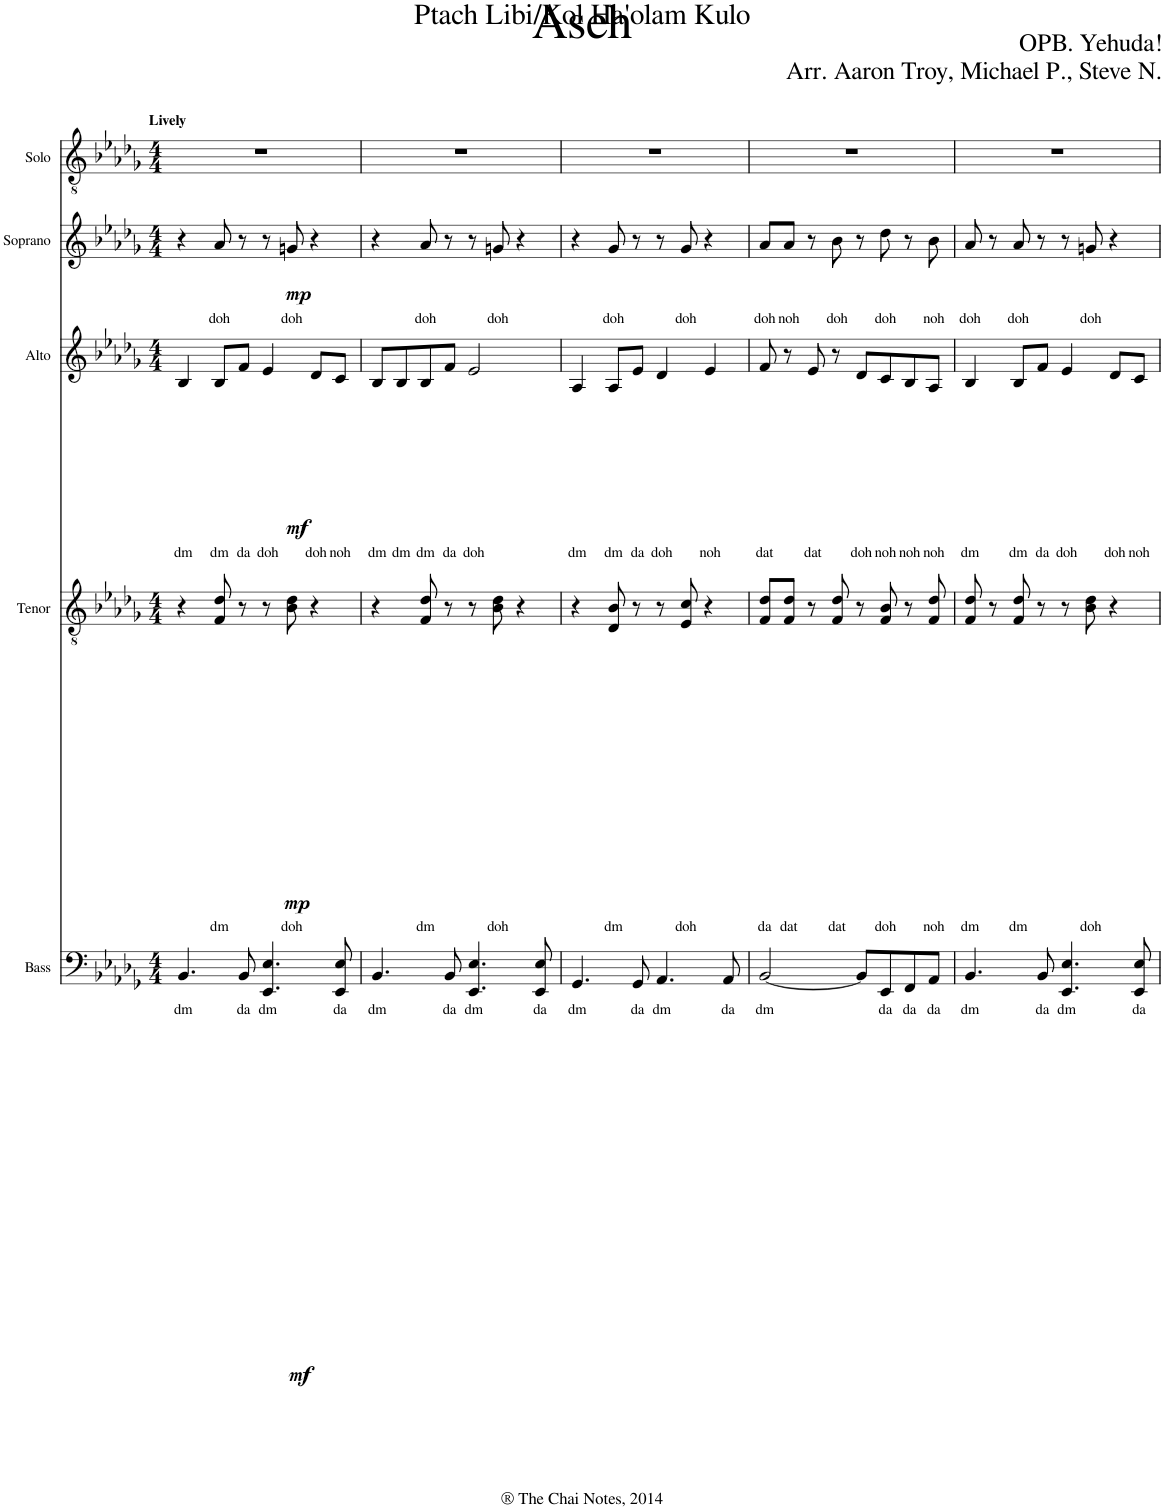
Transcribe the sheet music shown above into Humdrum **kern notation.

**kern	**text	**dynam	**kern	**text	**dynam	**kern	**text	**dynam	**kern	**text	**dynam	**kern
*part5	*part5	*part5	*part4	*part4	*part4	*part3	*part3	*part3	*part2	*part2	*part2	*part1
*staff5	*staff5	*staff5	*staff4	*staff4	*staff4	*staff3	*staff3	*staff3	*staff2	*staff2	*staff2	*staff1
*I"Bass	*	*	*I"Tenor	*	*	*I"Alto	*	*	*I"Soprano	*	*	*I"Solo
*I'B.	*	*	*I'T.	*	*	*I'A.	*	*	*I'S.	*	*	*I'S.
*clefF4	*	*	*clefGv2	*	*	*clefG2	*	*	*clefG2	*	*	*clefGv2
*k[b-e-a-d-g-]	*	*	*k[b-e-a-d-g-]	*	*	*k[b-e-a-d-g-]	*	*	*k[b-e-a-d-g-]	*	*	*k[b-e-a-d-g-]
*M4/4	*	*	*M4/4	*	*	*M4/4	*	*	*M4/4	*	*	*M4/4
=1	=1	=1	=1	=1	=1	=1	=1	=1	=1	=1	=1	=1
!	!	!	!	!	!	!	!	!	!	!	!	!LO:TX:a:B:t=Lively
!	!LO:LY:b	!LO:DY:b	!	!	!LO:DY:b	!	!LO:LY:b	!LO:DY:b	!	!	!LO:DY:b	!
4.BB-/	dm	mf	4r	.	mp	4B-/	dm	mf	4r	.	mp	1r
!	!	!	!	!LO:LY:b	!	!	!LO:LY:b	!	!	!LO:LY:b	!	!
.	.	.	8F/ 8d-/	dm	.	8B-/L	dm	.	8a-/	doh	.	.
!	!LO:LY:b	!	!	!	!	!	!LO:LY:b	!	!	!	!	!
8BB-/	da	.	8r	.	.	8f/J	da	.	8r	.	.	.
!	!LO:LY:b	!	!	!	!	!	!LO:LY:b	!	!	!	!	!
4.EE-/ 4.E-/	dm	.	8r	.	.	4e-/	doh	.	8r	.	.	.
!	!	!	!	!LO:LY:b	!	!	!	!	!	!LO:LY:b	!	!
.	.	.	8B-\ 8d-\	doh	.	.	.	.	8gn/	doh	.	.
!	!	!	!	!	!	!	!LO:LY:b	!	!	!	!	!
.	.	.	4r	.	.	8d-/L	doh	.	4r	.	.	.
!	!LO:LY:b	!	!	!	!	!	!LO:LY:b	!	!	!	!	!
8EE-/ 8E-/	da	.	.	.	.	8c/J	noh	.	.	.	.	.
=2	=2	=2	=2	=2	=2	=2	=2	=2	=2	=2	=2	=2
!	!LO:LY:b	!	!	!	!	!	!LO:LY:b	!	!	!	!	!
4.BB-/	dm	.	4r	.	.	8B-/L	dm	.	4r	.	.	1r
!	!	!	!	!	!	!	!LO:LY:b	!	!	!	!	!
.	.	.	.	.	.	8B-/	dm	.	.	.	.	.
!	!	!	!	!LO:LY:b	!	!	!LO:LY:b	!	!	!LO:LY:b	!	!
.	.	.	8F/ 8d-/	dm	.	8B-/	dm	.	8a-/	doh	.	.
!	!LO:LY:b	!	!	!	!	!	!LO:LY:b	!	!	!	!	!
8BB-/	da	.	8r	.	.	8f/J	da	.	8r	.	.	.
!	!LO:LY:b	!	!	!	!	!	!LO:LY:b	!	!	!	!	!
4.EE-/ 4.E-/	dm	.	8r	.	.	2e-/	doh	.	8r	.	.	.
!	!	!	!	!LO:LY:b	!	!	!	!	!	!LO:LY:b	!	!
.	.	.	8B-\ 8d-\	doh	.	.	.	.	8gn/	doh	.	.
.	.	.	4r	.	.	.	.	.	4r	.	.	.
!	!LO:LY:b	!	!	!	!	!	!	!	!	!	!	!
8EE-/ 8E-/	da	.	.	.	.	.	.	.	.	.	.	.
=3	=3	=3	=3	=3	=3	=3	=3	=3	=3	=3	=3	=3
!	!LO:LY:b	!	!	!	!	!	!LO:LY:b	!	!	!	!	!
4.GG-/	dm	.	4r	.	.	4A-/	dm	.	4r	.	.	1r
!	!	!	!	!LO:LY:b	!	!	!LO:LY:b	!	!	!LO:LY:b	!	!
.	.	.	8D-/ 8B-/	dm	.	8A-/L	dm	.	8g-/	doh	.	.
!	!LO:LY:b	!	!	!	!	!	!LO:LY:b	!	!	!	!	!
8GG-/	da	.	8r	.	.	8e-/J	da	.	8r	.	.	.
!	!LO:LY:b	!	!	!	!	!	!LO:LY:b	!	!	!	!	!
4.AA-/	dm	.	8r	.	.	4d-/	doh	.	8r	.	.	.
!	!	!	!	!LO:LY:b	!	!	!	!	!	!LO:LY:b	!	!
.	.	.	8E-/ 8c/	doh	.	.	.	.	8g-/	doh	.	.
!	!	!	!	!	!	!	!LO:LY:b	!	!	!	!	!
.	.	.	4r	.	.	4e-/	noh	.	4r	.	.	.
!	!LO:LY:b	!	!	!	!	!	!	!	!	!	!	!
8AA-/	da	.	.	.	.	.	.	.	.	.	.	.
=4	=4	=4	=4	=4	=4	=4	=4	=4	=4	=4	=4	=4
!	!LO:LY:b	!	!	!LO:LY:b	!	!	!LO:LY:b	!	!	!LO:LY:b	!	!
[2BB-/	dm	.	8F/ 8d-/L	da	.	8f/	dat	.	8a-/L	doh	.	1r
!	!	!	!	!LO:LY:b	!	!	!	!	!	!LO:LY:b	!	!
.	.	.	8F/ 8d-/J	dat	.	8r	.	.	8a-/J	noh	.	.
!	!	!	!	!	!	!	!LO:LY:b	!	!	!	!	!
.	.	.	8r	.	.	8e-/	dat	.	8r	.	.	.
!	!	!	!	!LO:LY:b	!	!	!	!	!	!LO:LY:b	!	!
.	.	.	8F/ 8d-/	dat	.	8r	.	.	8b-\	doh	.	.
!	!	!	!	!	!	!	!LO:LY:b	!	!	!	!	!
8BB-/L]	.	.	8r	.	.	8d-/L	doh	.	8r	.	.	.
!	!LO:LY:b	!	!	!LO:LY:b	!	!	!LO:LY:b	!	!	!LO:LY:b	!	!
8EE-/	da	.	8F/ 8B-/	doh	.	8c/	noh	.	8dd-\	doh	.	.
!	!LO:LY:b	!	!	!	!	!	!LO:LY:b	!	!	!	!	!
8FF/	da	.	8r	.	.	8B-/	noh	.	8r	.	.	.
!	!LO:LY:b	!	!	!LO:LY:b	!	!	!LO:LY:b	!	!	!LO:LY:b	!	!
8AA-/J	da	.	8F/ 8d-/	noh	.	8A-/J	noh	.	8b-\	noh	.	.
=5	=5	=5	=5	=5	=5	=5	=5	=5	=5	=5	=5	=5
!	!LO:LY:b	!	!	!LO:LY:b	!	!	!LO:LY:b	!	!	!LO:LY:b	!	!
4.BB-/	dm	.	8F/ 8d-/	dm	.	4B-/	dm	.	8a-/	doh	.	1r
.	.	.	8r	.	.	.	.	.	8r	.	.	.
!	!	!	!	!LO:LY:b	!	!	!LO:LY:b	!	!	!LO:LY:b	!	!
.	.	.	8F/ 8d-/	dm	.	8B-/L	dm	.	8a-/	doh	.	.
!	!LO:LY:b	!	!	!	!	!	!LO:LY:b	!	!	!	!	!
8BB-/	da	.	8r	.	.	8f/J	da	.	8r	.	.	.
!	!LO:LY:b	!	!	!	!	!	!LO:LY:b	!	!	!	!	!
4.EE-/ 4.E-/	dm	.	8r	.	.	4e-/	doh	.	8r	.	.	.
!	!	!	!	!LO:LY:b	!	!	!	!	!	!LO:LY:b	!	!
.	.	.	8B-\ 8d-\	doh	.	.	.	.	8gn/	doh	.	.
!	!	!	!	!	!	!	!LO:LY:b	!	!	!	!	!
.	.	.	4r	.	.	8d-/L	doh	.	4r	.	.	.
!	!LO:LY:b	!	!	!	!	!	!LO:LY:b	!	!	!	!	!
8EE-/ 8E-/	da	.	.	.	.	8c/J	noh	.	.	.	.	.
=	=	=	=	=	=	=	=	=	=	=	=	=
*-	*-	*-	*-	*-	*-	*-	*-	*-	*-	*-	*-	*-
